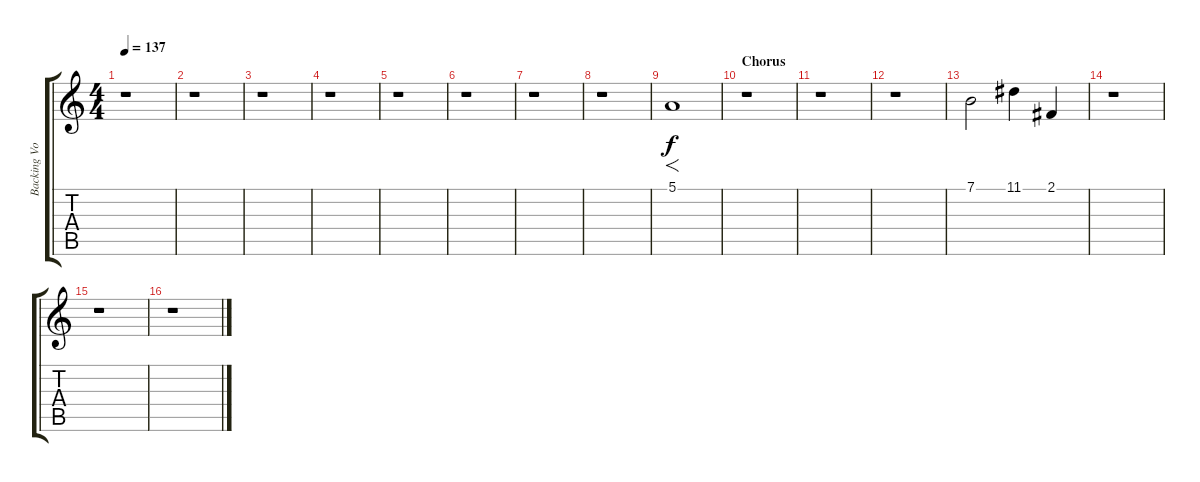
\track ("Backing Vocals" "Backing Vo") {instrument choiraahs}
\staff {score tabs}
\tuning (E4 B3 G3 D3 A2 E2) {hide}
\ts (4 4)
\tempo 137
\clef g2
\ks c
r.1{dy f} |
r.1 |
r.1 |
r.1 |
r.1 |
r.1 |
r.1 |
r.1 |
5.1.1{f} |
\section ("" "Chorus")
r.1 |
r.1 |
r.1 |
7.1.2 11.1.4 2.1.4 |
r.1 |
r.1 |
r.1
